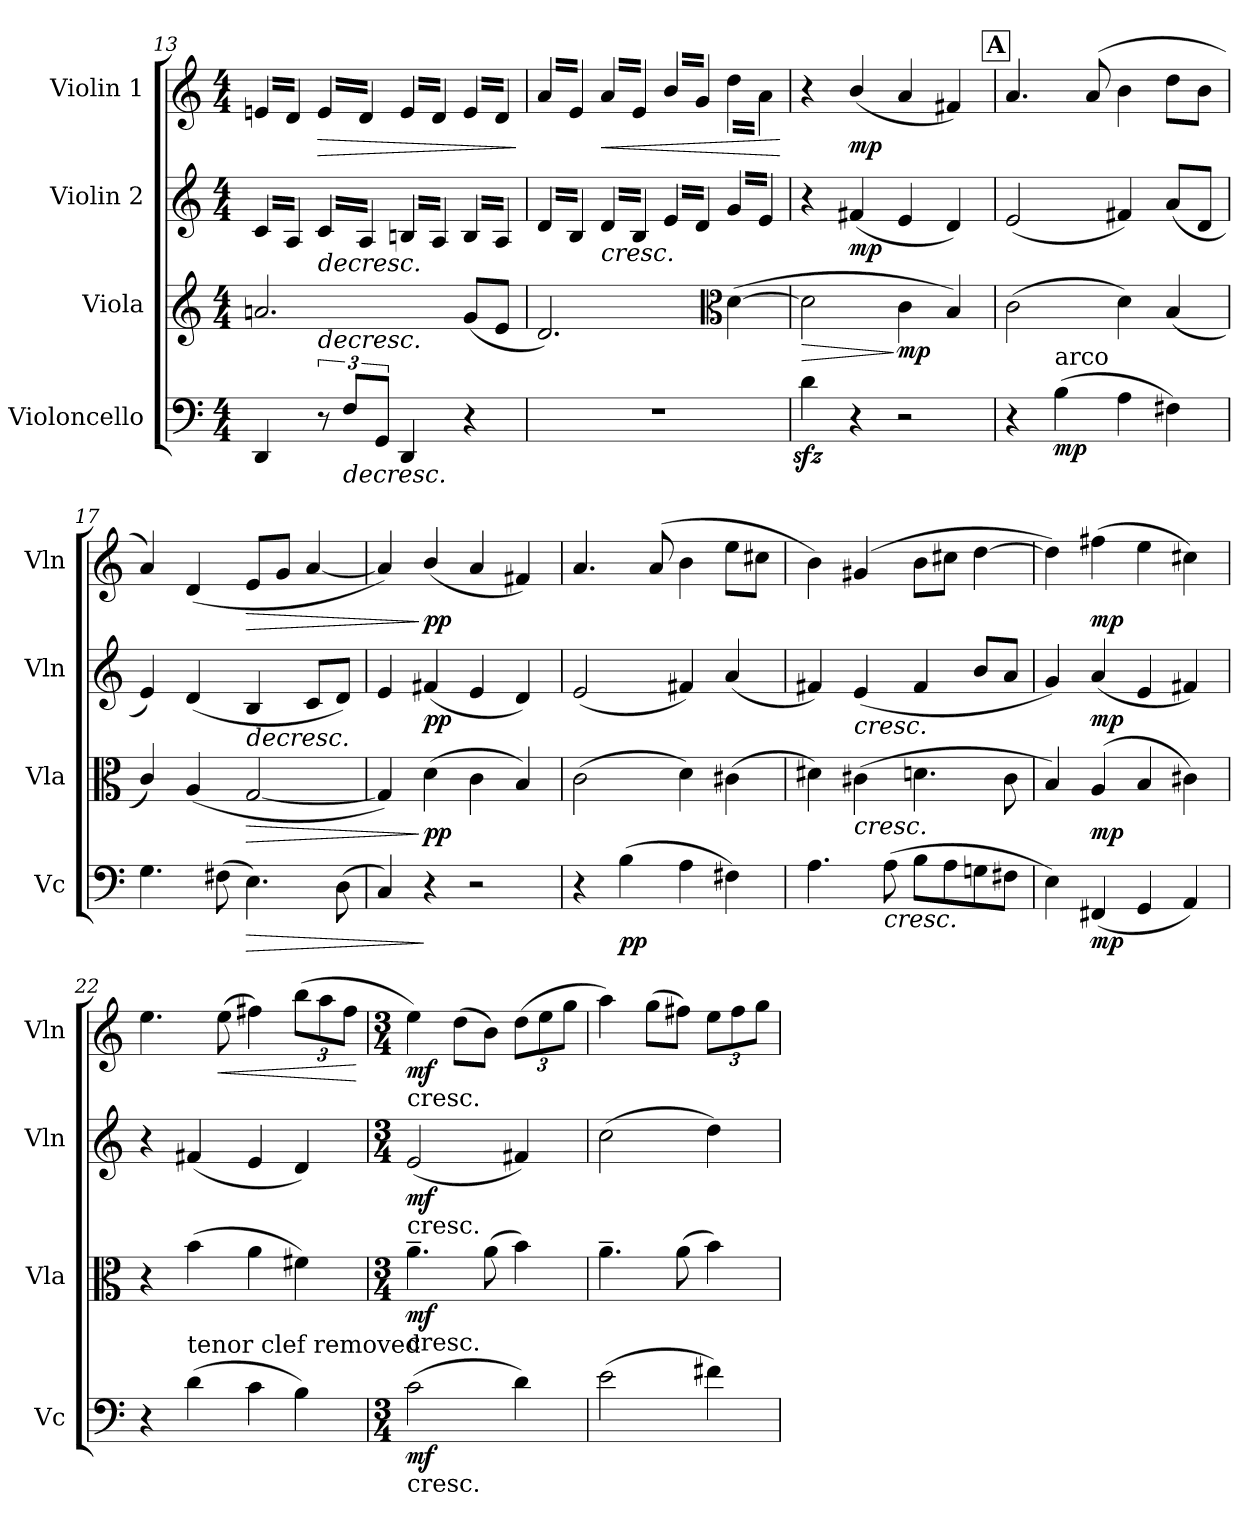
**kern	**dynam	**kern	**dynam	**kern	**dynam	**kern	**dynam
*part4	*part4	*part3	*part3	*part2	*part2	*part1	*part1
*staff4	*staff4	*staff3	*staff3	*staff2	*staff2	*staff1	*staff1
*I"Violoncello	*	*I"Viola	*	*I"Violin 2	*	*I"Violin 1	*
*I'Vc	*	*I'Vla	*	*I'Vln	*	*I'Vln	*
*clefF4	*	*clefG2	*	*clefG2	*	*clefG2	*
*k[]	*	*k[]	*	*k[]	*	*k[]	*
*M4/4	*	*M4/4	*	*M4/4	*	*M4/4	*
=13	=13	=13	=13	=13	=13	=13	=13
*	*	*^	*	*	*	*	*
*	*	*	*	*	*tremolo	*	*	*
*	*	*	*	*	*	*	*tremolo	*
4DD/	.	2.an/	4ryy	.	(<16c/LL	.	(<16en/LL	.
.	.	.	.	.	16A/	.	16d/	.
.	.	.	.	.	16c/	.	16en/	.
.	.	.	.	.	16A/JJ	.	16d/JJ	.
!	!	!	!	!LO:HP:b	!	!LO:HP:b	!	!LO:HP:b
12r	.	.	4ryy	>	16c/LL	>	16e/LL	>
.	.	.	.	.	16A/)	.	16d/)	.
!	!LO:HP:b	!	!	!	!	!	!	!
12F/L	>	.	.	.	.	.	.	.
.	.	.	.	.	16c/	.	16e/	.
12GG/J	.	.	.	.	.	.	.	.
.	.	.	.	.	16A/)JJ	.	16d/)JJ	.
4DD/	.	.	2ryy	.	(<16Bn/LL	.	(<16e/LL	.
.	.	.	.	.	16A/	.	16d/	.
.	.	.	.	.	16Bn/	.	16e/	.
.	.	.	.	.	16A/JJ	.	16d/JJ	.
4r	.	(<8g/L	.	.	16B/LL	.	16e/LL	.
.	.	.	.	.	16A/)	.	16d/)	.
.	.	8e/J	.	.	16B/	.	16e/	.
.	.	.	.	.	16A/)JJ	.	16d/)JJ	.
*	*	*v	*v	*	*	*	*	*
.	.	.	.	.	.	.	]
=14	=14	=14	=14	=14	=14	=14	=14
1r	.	2.d/)	.	(<16d/LL	.	(<16a/LL	.
.	.	.	.	16B/	.	16e/	.
.	.	.	.	16d/	.	16a/	.
.	.	.	.	16B/JJ	.	16e/JJ	.
!	!	!	!	!	!LO:HP:b	!	!LO:HP:b
.	.	.	.	16d/LL	<	16a/LL	<
.	.	.	.	16B/)	.	16e/)	.
.	.	.	.	16d/	.	16a/	.
.	.	.	.	16B/)JJ	.	16e/)JJ	.
.	.	.	.	(<16e/LL	.	(<16b/LL	.
.	.	.	.	16d/)	.	16g/)	.
.	.	.	.	16e/	.	16b/	.
.	.	.	.	16d/)JJ	.	16g/)JJ	.
*	*	*clefC3	*	*	*	*	*
.	.	(>[4d\	.	(<16g/LL	.	(>16dd\LL	.
.	.	.	.	16e/)	.	16a\)	.
.	.	.	.	16g/	.	16dd\	.
.	.	.	.	16e/)JJ	.	16a\)JJ	.
*	*	*	*	*	*	*Xtremolo	*
*	*	*	*	*Xtremolo	*	*	*
.	.	.	.	.	]	.	[
=15	=15	=15	=15	=15	=15	=15	=15
!	!	!	!LO:HP:b	!	!	!	!
4dzz<\	.	2d\]	>	4r	.	4r	.
.	.	.	.	.	.	.	.
!	!	!	!	!	!LO:DY:b	!	!LO:DY:b
4r	.	.	.	(<4f#X/	mp	(<4b/	mp
!	!	!	!LO:DY:n=1:b	!	!	!	!
2r	.	4c\	] mp	4e/	.	4a/	.
.	.	4B/)	.	4d/)	.	4f#X/)	.
!!LO:REH:place=s1:a:B:fs=14:t=A
=16	=16	=16	=16	=16	=16	=16	=16
4r	.	(>2c\	.	(<2e/	.	4.a/	.
!LO:TX:a:t=arco	!	!	!	!	!	!	!
!	!LO:DY:b	!	!	!	!	!	!
(>4B\	mp	.	.	.	.	.	.
.	.	.	.	.	.	(>8a/	.
4A\	.	4d\)	.	4f#X/)	.	4b\	.
4F#X\)	.	(<4B/	.	(<8a/L	.	8dd\L	.
.	.	.	.	8d/J	.	8b\J	.
=17	=17	=17	=17	=17	=17	=17	=17
4.G\	.	4c/)	.	4e/)	.	4a/)	.
.	.	(<4A/	.	(<4d/	.	(<4d/	.
(>8F#X\	.	.	.	.	.	.	.
!	!LO:HP:b	!	!LO:HP:b	!	!LO:HP:b	!	!LO:HP:b
4.E\)	>	[2G/	>	4B/	>	8e/L	>
.	.	.	.	.	.	8g/J	.
.	.	.	.	8c/L	.	[4a/	.
(>8D\	.	.	.	8d/J)	.	.	.
=18	=18	=18	=18	=18	=18	=18	=18
4C/)	.	4G/])	.	4e/	.	4a/])	.
!	!	!	!LO:DY:n=1:b	!	!LO:DY:n=1:b	!	!LO:DY:n=1:b
4r	]	(>4d\	] pp	(<4f#X/	[ pp	(<4b/	] pp
2r	.	4c\	.	4e/	.	4a/	.
.	.	4B/)	.	4d/)	.	4f#X/)	.
=19	=19	=19	=19	=19	=19	=19	=19
4r	.	(>2c\	.	(<2e/	.	4.a/	.
!	!LO:DY:b	!	!	!	!	!	!
(>4B\	pp	.	.	.	.	.	.
.	.	.	.	.	.	(>8a/	.
4A\	.	4d\)	.	4f#X/)	.	4b\	.
4F#X\)	.	(>4c#X\	.	(<4a/	.	8ee\L	.
.	.	.	.	.	.	8cc#X\J	.
=20	=20	=20	=20	=20	=20	=20	=20
4.A\	.	4d#X\)	.	4f#X/)	.	4b\)	.
!	!	!	!LO:HP:b	!	!LO:HP:b	!	!
.	.	(>4c#X\	<	(<4e/	<	(>4g#X/	.
!	!LO:HP:b	!	!	!	!	!	!
(>8A\	<	.	.	.	.	.	.
8B\L	.	4.dn\	.	4f#/	.	8b\L	.
8A\	.	.	.	.	.	8cc#X\J	.
8Gn\	.	.	.	8b/L	.	[4dd\	.
8F#X\J	.	8c#\	.	8a/J	.	.	.
=21	=21	=21	=21	=21	=21	=21	=21
4E\)	.	4B/)	.	4g/)	.	4dd\])	.
!	!LO:DY:n=1:b	!	!LO:DY:n=1:b	!	!LO:DY:n=1:b	!	!LO:DY:b
(<4FF#X/	] mp	(>4A/	] mp	(<4a/	] mp	(>4ff#X\	mp
4GG/	.	4B/	.	4e/	.	4ee\	.
4AA/)	.	4c#X\)	.	4f#X/)	.	4cc#X\)	.
=22	=22	=22	=22	=22	=22	=22	=22
4r	.	4r	.	4r	.	4.ee\	.
!LO:TX:a:t=tenor clef removed	!	!	!	!	!	!	!
(>4d\	.	(>4b\	.	(<4f#X/	.	.	.
!	!	!	!	!	!	!	!LO:HP:b
.	.	.	.	.	.	(>8ee\	<
4c\	.	4a\	.	4e/	.	4ff#X\)	.
*	*	*	*	*	*	*Xbrackettup	*
4B\)	.	4f#X\)	.	4d/)	.	(>12bb\L	.
.	.	.	.	.	.	12aa\	.
.	.	.	.	.	.	12ff#\J	.
.	[	.	[	.	[	.	[
=23	=23	=23	=23	=23	=23	=23	=23
*M3/4	*	*M3/4	*	*M3/4	*	*M3/4	*
!	!	!	!	!	!	!LO:TX:b:t=cresc.	!
!	!	!	!	!LO:TX:b:t=cresc.	!	!	!
!	!	!LO:TX:b:t=cresc.	!	!	!	!	!
!LO:TX:b:t=cresc.	!	!	!	!	!	!	!
!	!LO:DY:b	!	!LO:DY:b	!	!LO:DY:b	!	!LO:DY:b
(>2c\	mf	4.a~\	mf	(<2e/	mf	4ee\)	mf
.	.	.	.	.	.	(>8dd\L	.
.	.	(>8a\	.	.	.	8b\J)	.
4d\)	.	4b\)	.	4f#X/)	.	(>12dd\L	.
.	.	.	.	.	.	12ee\	.
.	.	.	.	.	.	12gg\J	.
=24	=24	=24	=24	=24	=24	=24	=24
(>2e\	.	4.a~\	.	(>2cc\	.	4aa\)	.
.	.	.	.	.	.	(>8gg\L	.
.	.	(>8a\	.	.	.	8ff#X\J)	.
4f#X\)	.	4b\)	.	4dd\)	.	12ee\L	.
.	.	.	.	.	.	12ff#\	.
.	.	.	.	.	.	12gg\J	.
=	=	=	=	=	=	=	=
*-	*-	*-	*-	*-	*-	*-	*-
